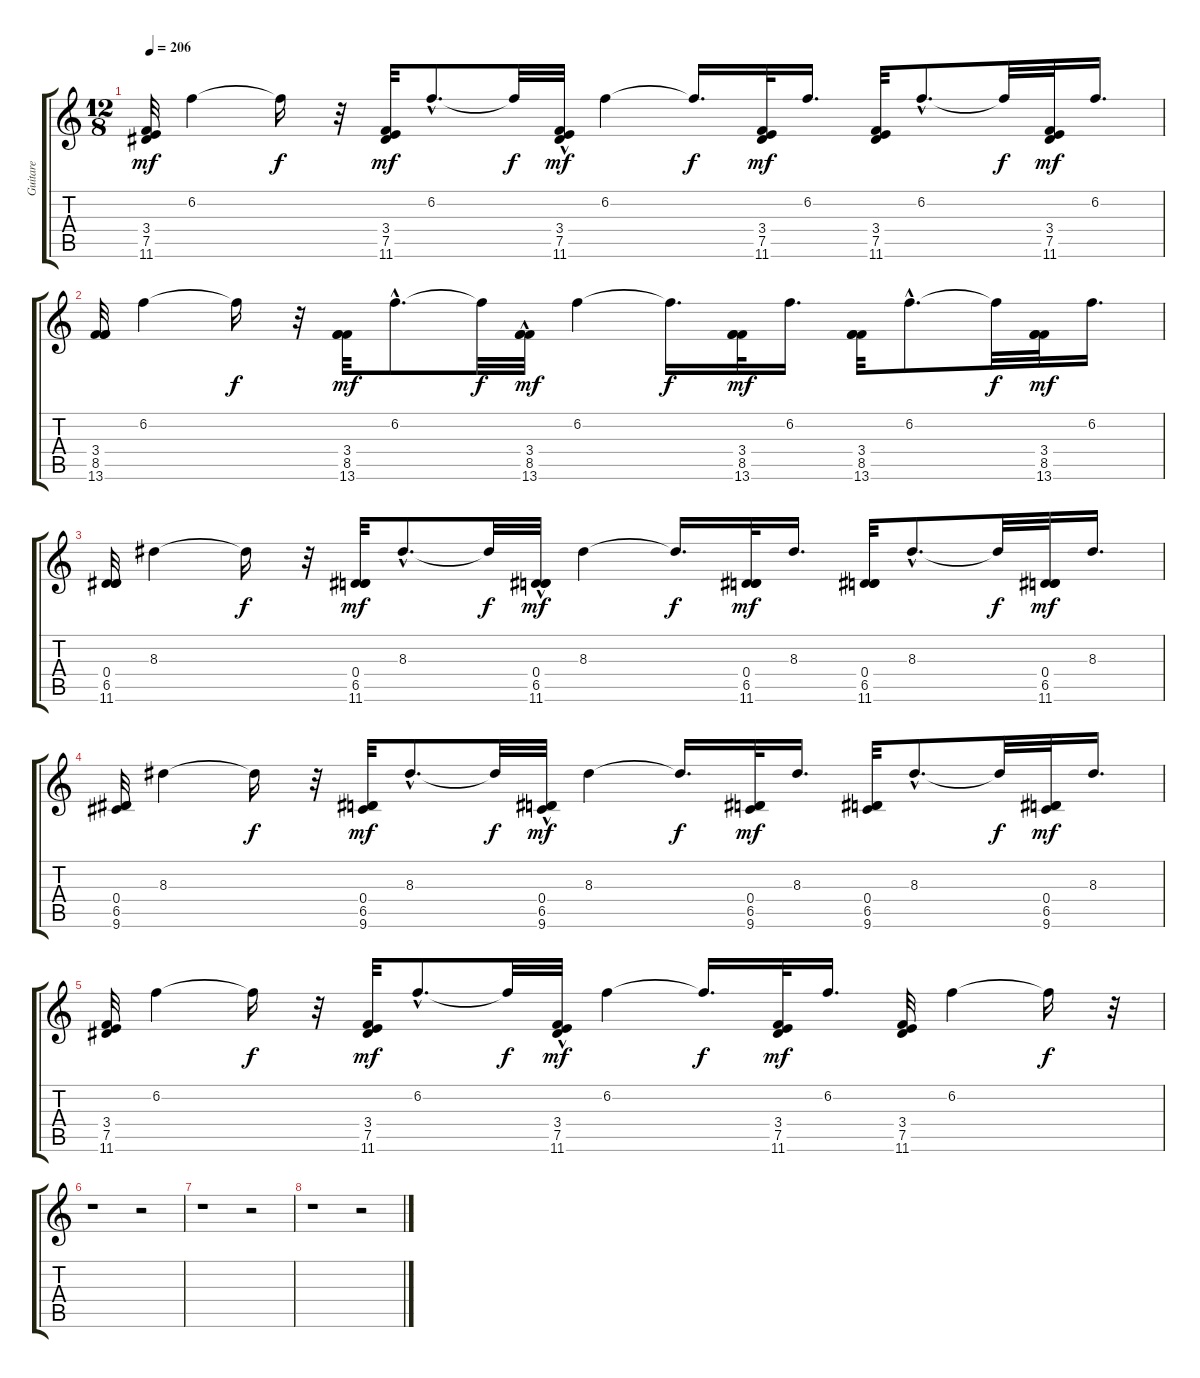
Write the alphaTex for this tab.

\track ("Guitare" "Guitare") {instrument acousticguitarsteel}
\staff {score tabs}
\tuning (E4 B3 G3 D3 A2 E2) {hide}
\ts (12 8)
\tempo 206
\clef g2
\ks c
(3.4 7.5 11.6).32{dy mf} 6.2.4 6.2{t}.16{dy f} r.32 (3.4 7.5 11.6).32{dy mf} 6.2{hac}.8{d} 6.2{t}.32{dy f} (3.4{hac} 7.5{hac} 11.6{hac}).32{dy mf} 6.2.4 6.2{t}.16{d dy f} (3.4 7.5 11.6).32{dy mf} 6.2.16{d} (3.4 7.5 11.6).32 6.2{hac}.8{d} 6.2{t}.32{dy f} (3.4 7.5 11.6).32{dy mf} 6.2.16{d} |
(3.4 8.5 13.6).32 6.2.4 6.2{t}.16{dy f} r.32 (3.4 8.5 13.6).32{dy mf} 6.2{hac}.8{d} 6.2{t}.32{dy f} (3.4{hac} 8.5{hac} 13.6{hac}).32{dy mf} 6.2.4 6.2{t}.16{d dy f} (3.4 8.5 13.6).32{dy mf} 6.2.16{d} (3.4 8.5 13.6).32 6.2{hac}.8{d} 6.2{t}.32{dy f} (3.4 8.5 13.6).32{dy mf} 6.2.16{d} |
(0.4 6.5 11.6).32 8.3.4 8.3{t}.16{dy f} r.32 (0.4 6.5 11.6).32{dy mf} 8.3{hac}.8{d} 8.3{t}.32{dy f} (0.4{hac} 6.5{hac} 11.6{hac}).32{dy mf} 8.3.4 8.3{t}.16{d dy f} (0.4 6.5 11.6).32{dy mf} 8.3.16{d} (0.4 6.5 11.6).32 8.3{hac}.8{d} 8.3{t}.32{dy f} (0.4 6.5 11.6).32{dy mf} 8.3.16{d} |
(0.4 6.5 9.6).32 8.3.4 8.3{t}.16{dy f} r.32 (0.4 6.5 9.6).32{dy mf} 8.3{hac}.8{d} 8.3{t}.32{dy f} (0.4{hac} 6.5{hac} 9.6{hac}).32{dy mf} 8.3.4 8.3{t}.16{d dy f} (0.4 6.5 9.6).32{dy mf} 8.3.16{d} (0.4 6.5 9.6).32 8.3{hac}.8{d} 8.3{t}.32{dy f} (0.4 6.5 9.6).32{dy mf} 8.3.16{d} |
(3.4 7.5 11.6).32 6.2.4 6.2{t}.16{dy f} r.32 (3.4 7.5 11.6).32{dy mf} 6.2{hac}.8{d} 6.2{t}.32{dy f} (3.4{hac} 7.5{hac} 11.6{hac}).32{dy mf} 6.2.4 6.2{t}.16{d dy f} (3.4 7.5 11.6).32{dy mf} 6.2.16{d} (3.4 7.5 11.6).32 6.2.4 6.2{t}.16{dy f} r.32 |
r.1 r.2 |
r.1 r.2 |
r.1 r.2
